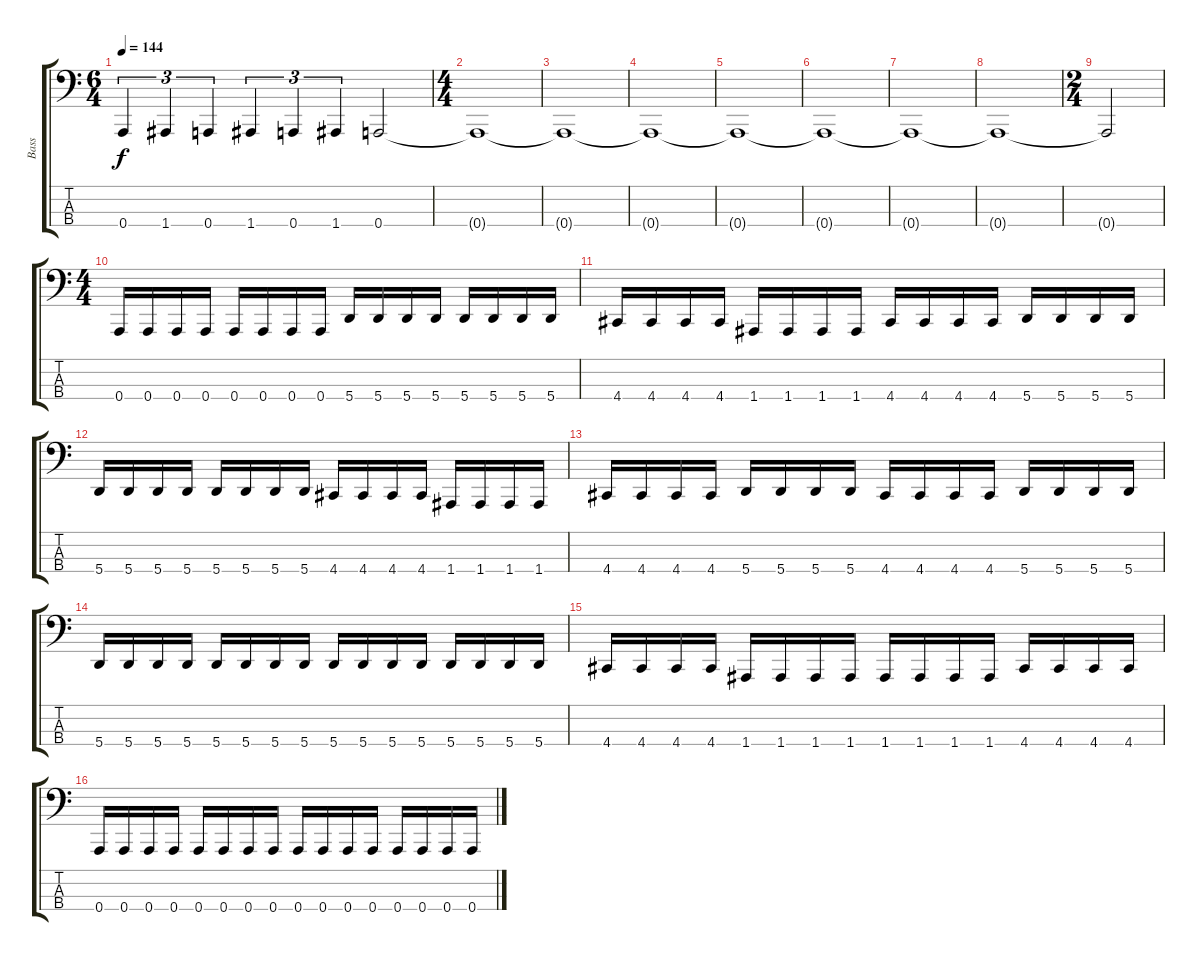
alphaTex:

\track ("Bass" "Bass") {instrument electricbassfinger}
\staff {score tabs}
\tuning (D2 A1 E1 A0) {hide}
\ts (6 4)
\tempo 144
\clef f4
\ks c
0.4.4{tu (3 2) dy f} 1.4.4{tu (3 2)} 0.4.4{tu (3 2)} 1.4.4{tu (3 2)} 0.4.4{tu (3 2)} 1.4.4{tu (3 2)} 0.4.2 |
\ts (4 4)
0.4{t}.1 |
0.4{t}.1 |
0.4{t}.1 |
0.4{t}.1 |
0.4{t}.1 |
0.4{t}.1 |
0.4{t}.1 |
\ts (2 4)
0.4{t}.2 |
\ts (4 4)
0.4.16 0.4.16 0.4.16 0.4.16 0.4.16 0.4.16 0.4.16 0.4.16 5.4.16 5.4.16 5.4.16 5.4.16 5.4.16 5.4.16 5.4.16 5.4.16 |
4.4.16 4.4.16 4.4.16 4.4.16 1.4.16 1.4.16 1.4.16 1.4.16 4.4.16 4.4.16 4.4.16 4.4.16 5.4.16 5.4.16 5.4.16 5.4.16 |
5.4.16 5.4.16 5.4.16 5.4.16 5.4.16 5.4.16 5.4.16 5.4.16 4.4.16 4.4.16 4.4.16 4.4.16 1.4.16 1.4.16 1.4.16 1.4.16 |
4.4.16 4.4.16 4.4.16 4.4.16 5.4.16 5.4.16 5.4.16 5.4.16 4.4.16 4.4.16 4.4.16 4.4.16 5.4.16 5.4.16 5.4.16 5.4.16 |
5.4.16 5.4.16 5.4.16 5.4.16 5.4.16 5.4.16 5.4.16 5.4.16 5.4.16 5.4.16 5.4.16 5.4.16 5.4.16 5.4.16 5.4.16 5.4.16 |
4.4.16 4.4.16 4.4.16 4.4.16 1.4.16 1.4.16 1.4.16 1.4.16 1.4.16 1.4.16 1.4.16 1.4.16 4.4.16 4.4.16 4.4.16 4.4.16 |
0.4.16 0.4.16 0.4.16 0.4.16 0.4.16 0.4.16 0.4.16 0.4.16 0.4.16 0.4.16 0.4.16 0.4.16 0.4.16 0.4.16 0.4.16 0.4.16
